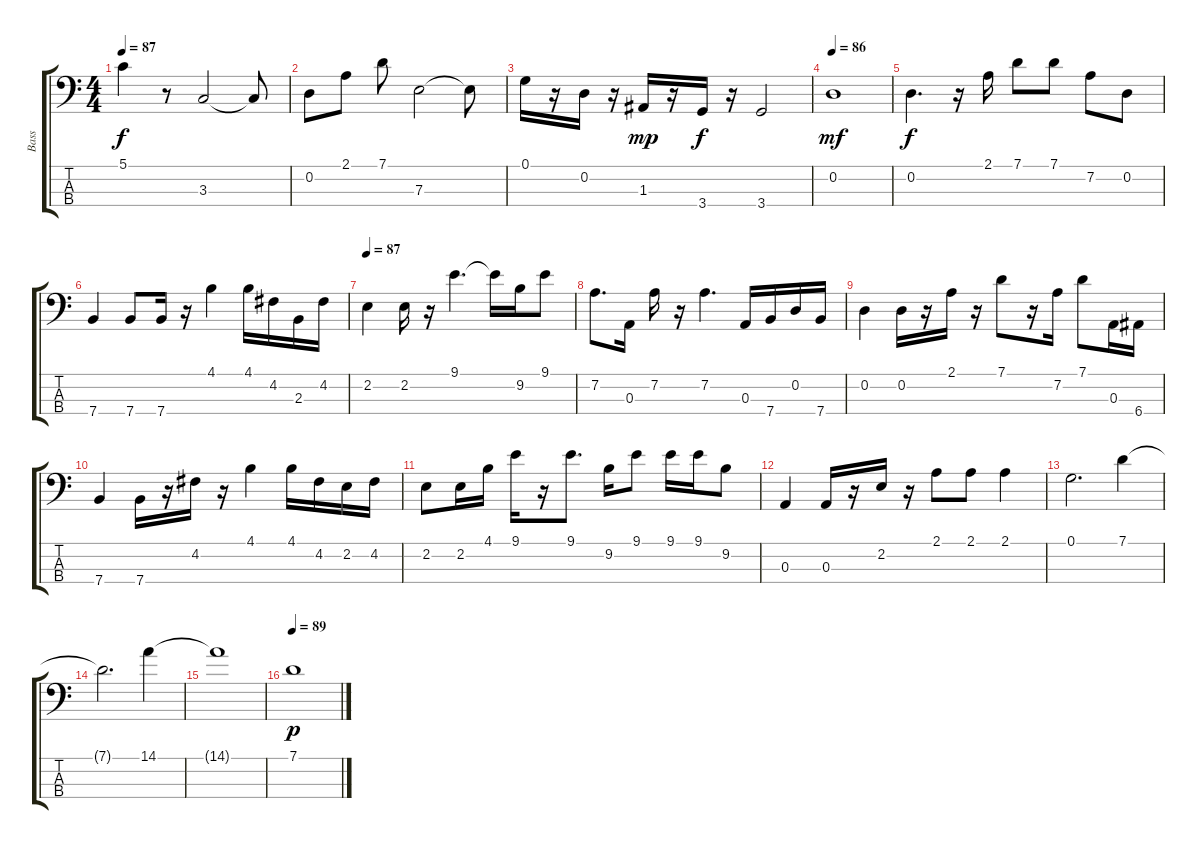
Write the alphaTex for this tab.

\track ("Bass" "Bass") {instrument electricbassfinger}
\staff {score tabs}
\tuning (G2 D2 A1 E1) {hide}
\ts (4 4)
\tempo 87
\clef f4
\ks c
5.1.4{dy f} r.8 3.3.2 3.3{t}.8 |
0.2.8 2.1.8 7.1.8 7.3.2 7.3{t}.8 |
0.1.16 r.16 0.2.16 r.16 1.3.16{dy mp} r.16 3.4.16{dy f} r.16 3.4.2 |
\tempo 86
0.2.1{dy mf} |
0.2.4{d dy f} r.16 2.1.16 7.1.8 7.1.8 7.2.8 0.2.8 |
7.4.4 7.4.8 7.4.16 r.16 4.1.4 4.1.16 4.2.16 2.3.16 4.2.16 |
\tempo 87
2.2.4 2.2.16 r.16 9.1.4{d} 9.1{t}.16 9.2.16 9.1.8 |
7.2.8{d} 0.3.16 7.2.16 r.16 7.2.4{d} 0.3.16 7.4.16 0.2.16 7.4.16 |
0.2.4 0.2.16 r.16 2.1.16 r.16 7.1.8 r.16 7.2.16 7.1.8 0.3.16 6.4.16 |
7.4.4 7.4.16 r.16 4.2.16 r.16 4.1.4 4.1.16 4.2.16 2.2.16 4.2.16 |
2.2.8 2.2.16 4.1.16 9.1.16 r.16 9.1.8{d} 9.2.16 9.1.8 9.1.16 9.1.16 9.2.8 |
0.3.4 0.3.16 r.16 2.2.16 r.16 2.1.8 2.1.8 2.1.4 |
0.1.2{d} 7.1.4 |
7.1{t}.2{d} 14.1.4 |
14.1{t}.1 |
\tempo 89
7.1.1{dy p}
